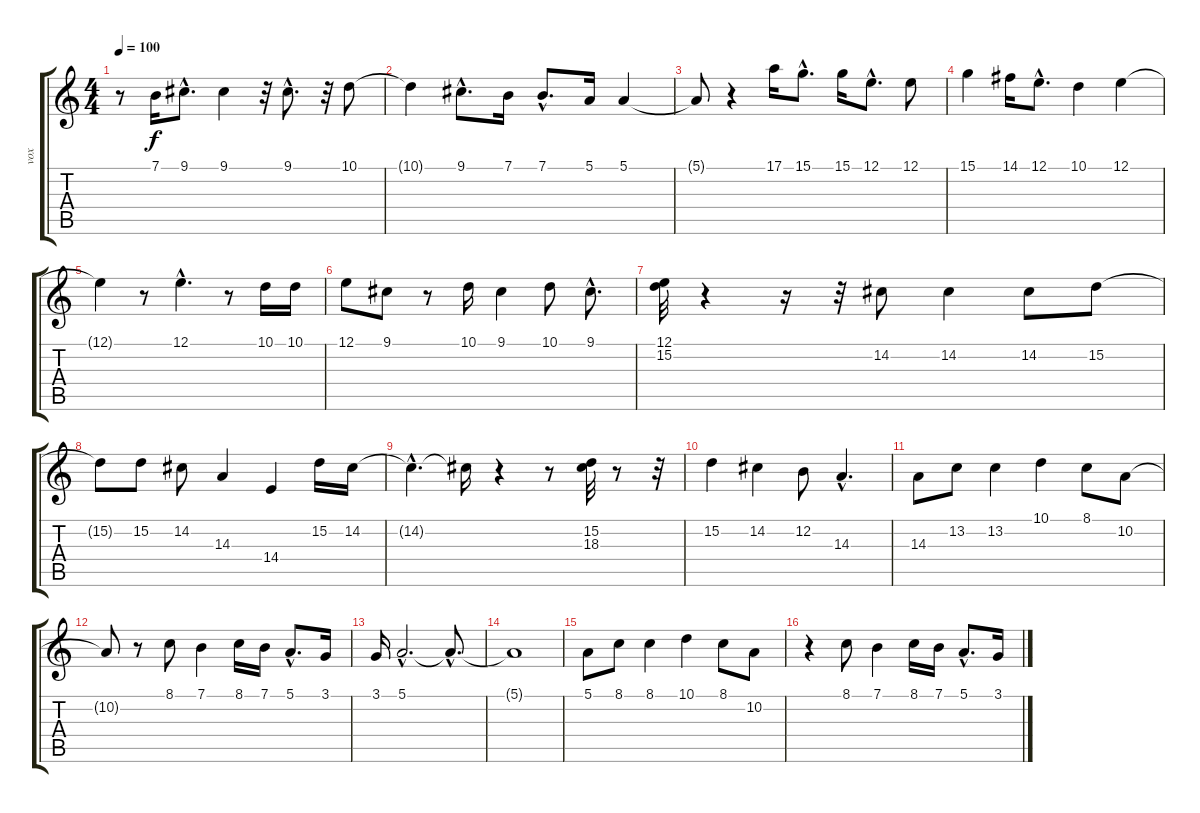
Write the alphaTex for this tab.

\track ("vox" "vox") {instrument lead7fifths}
\staff {score tabs}
\tuning (E4 B3 G3 D3 A2 E2) {hide}
\ts (4 4)
\tempo 100
\clef g2
\ks c
r.8{dy f} 7.1.16 9.1{hac}.8{d} 9.1.4 r.32 9.1{hac}.8{d} r.32 10.1.8 |
10.1{t}.4 9.1{hac}.8{d} 7.1.16 7.1{hac}.8{d} 5.1.16 5.1.4 |
5.1{t}.8 r.4 17.1.16 15.1{hac}.8{d} 15.1.16 12.1{hac}.8{d} 12.1.8 |
15.1.4 14.1.16 12.1{hac}.8{d} 10.1.4 12.1.4 |
12.1{t}.4 r.8 12.1{hac}.4{d} r.8 10.1.16 10.1.16 |
12.1.8 9.1.8 r.8 10.1.16 9.1.4 10.1.8 9.1{hac}.8{d} |
(12.1 15.2).32 r.4 r.16 r.32 14.2.8 14.2.4 14.2.8 15.2.8 |
15.2{t}.8 15.2.8 14.2.8 14.3.4 14.4.4 15.2.16 14.2.16 |
14.2{hac t}.4{d} 14.2{t}.16 r.4 r.8 (15.2 18.3).32 r.8 r.32 |
15.2.4 14.2.4 12.2.8 14.3{hac}.4{d} |
14.3.8 13.2.8 13.2.4 10.1.4 8.1.8 10.2.8 |
10.2{t}.8 r.8 8.1.8 7.1.4 8.1.16 7.1.16 5.1{hac}.8{d} 3.1.16 |
3.1.16 5.1{hac}.2{d} 5.1{hac t}.8{d} |
5.1{t}.1 |
5.1.8 8.1.8 8.1.4 10.1.4 8.1.8 10.2.8 |
r.4 8.1.8 7.1.4 8.1.16 7.1.16 5.1{hac}.8{d} 3.1.16
